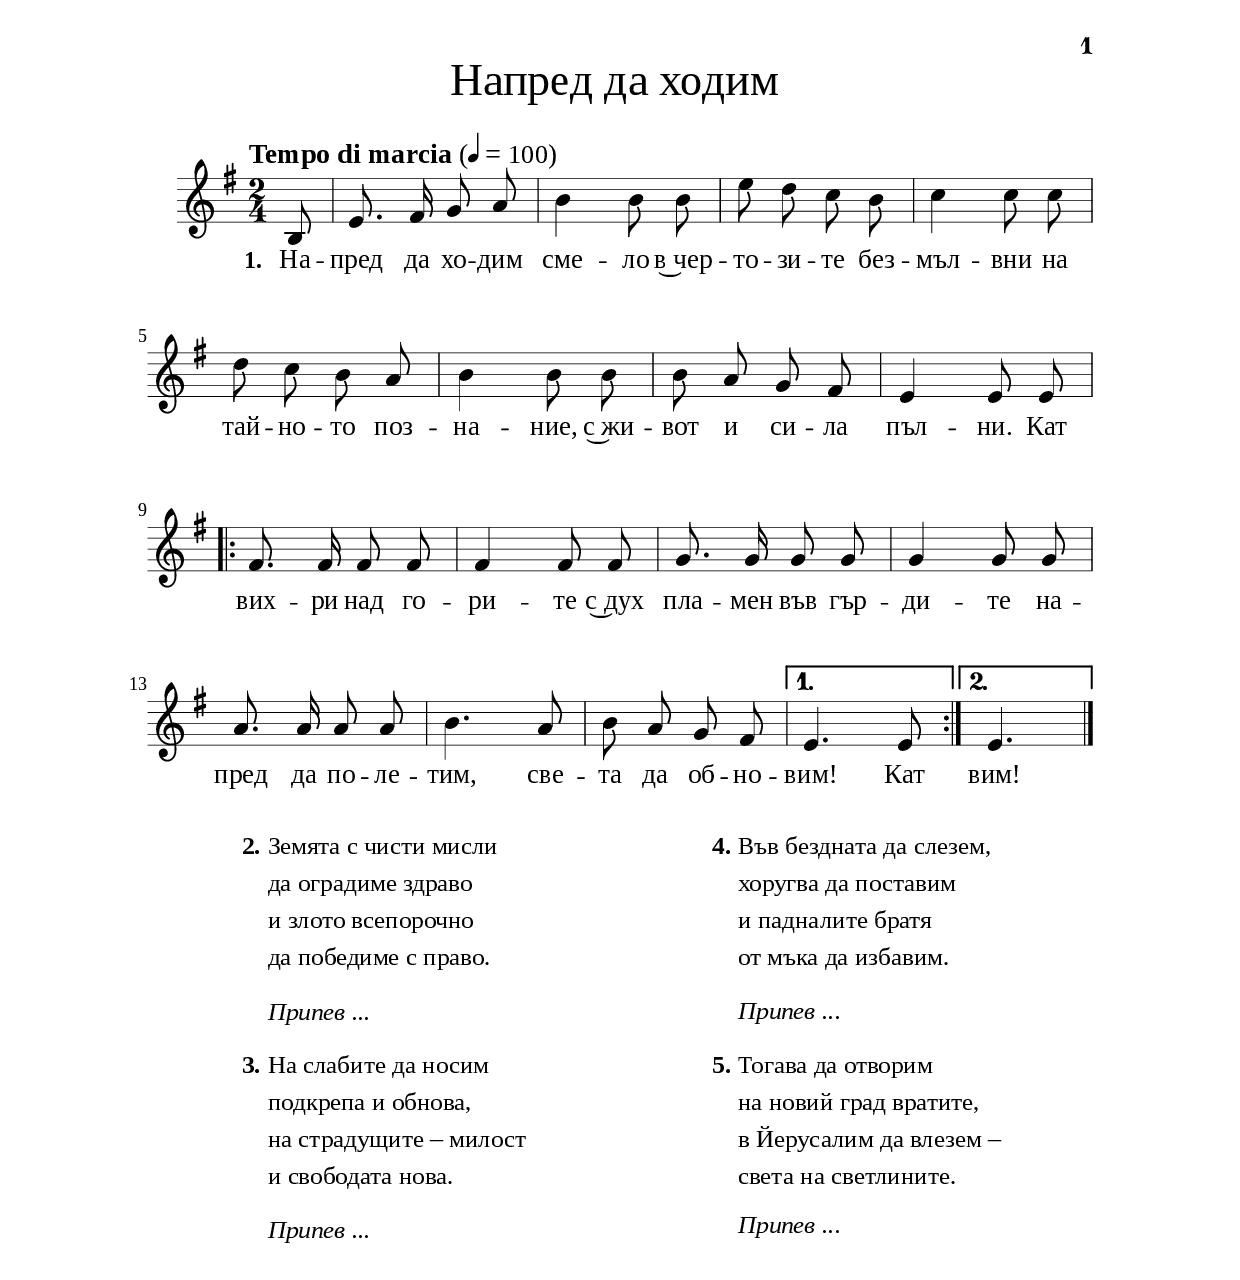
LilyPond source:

\version "2.24.4"

% include paper part and global functions
\include "include/globals.ily"

\bookpart {
  \label #'ref036
  \tocItem \markup "Напред да ходим"
  \include "include/bookpart-paper.ily"
  \score {
    \include "include/score-layout.ily"

    \new Voice \absolute {
      \clef treble
      \key e \minor
      \time 2/4
      \tempoFunc "Tempo di marcia" 4 "100"
      \autoBeamOff
      \partial 8


      b8 | e'8. fis'16 g'8 a' | b'4 b'8 b' | e''8 d'' c'' b' | c''4 c''8 c'' \break |
      d''8 c'' b' a' | b'4 b'8 b' | b'8 a' g' fis' | e'4 e'8 e' \break |
      \repeat volta 2 {
        fis'8. fis'16 fis'8 fis' |
        fis'4 fis'8 fis' |
        g'8. g'16 g'8 g' |
        g'4 g'8 g' | \break

        a'8.  a'16 a'8 a' |
        b'4. a'8 |
        b'8 a' g'  fis'8 |
      } \alternative {
        {  e'4. e'8 |}
        {e'4. \bar "|." \break }
      }
    }

    \addlyrics {
      \set stanza = "1. "  На -- пред
      да хо -- дим сме -- ло в~чер -- то -- зи -- те
      без -- мъл -- вни на тай -- но -- то поз -- на --
      ние, с~жи -- вот и си -- ла пъл -- ни. Кат вих
      -- ри над го -- ри -- те с~дух пла -- мен във
      гър -- ди -- те на -- пред да по -- ле -- тим,
      све -- та да об -- но -- вим! Кат вим!}

      \header {
        title = \titleFunc #'ref_desc_2 "Напред да ходим " "Napred da hodim"
      }

      \midi{}

    } % score

    \markup \abs-fontsize #12 \override #`(baseline-skip . ,bgCoupletBaselineSkip) {
      \fill-line {
        \hspace #0.1
        \column {
          \line {
            \bold "2."
            \column {
              "Земята с чисти мисли"
              "да оградиме здраво"
              "и злото всепорочно"
              "да победиме с право."
            }
          }

          \vspace #1
          \line {
            \bold " "
            \column {
              \italic "  Припев ..."
            }
          }
          \vspace #0.5
          \line {
            \bold "3."
            \column {
              "На слабите да носим"
              "подкрепа и обнова,"
              "на страдущите – милост"
              "и свободата нова."
            }
          }
          \vspace #1
          \line {
            \bold " "
            \column {
              \italic "  Припев ..."
            }
          }
        }
        \hspace #0.1
        % adds horizontal spacing between columns
        \column {
          \line {
            \bold "4."
            \column {
              "Във бездната да слезем,"
              "хоругва да поставим"
              "и падналите братя"
              "от мъка да избавим."
            }
          }
          \vspace #1
          \line {
            \bold " "
            \column {
              \italic "  Припев ..."
            }
          }
          % adds vertical spacing between verses
          \vspace #0.5
          \line {
            \bold "5."
            \column {
              "Тогава да отворим"
              "на новий град вратите,"
              "в Йерусалим да влезем –"
              "света на светлините."
            }
          }
          \vspace #1
          \line {
            \bold " "
            \column {
              \italic "  Припев ..."
            }
          }
        }\hspace #0.1
      }
    }
  } % bookpart
